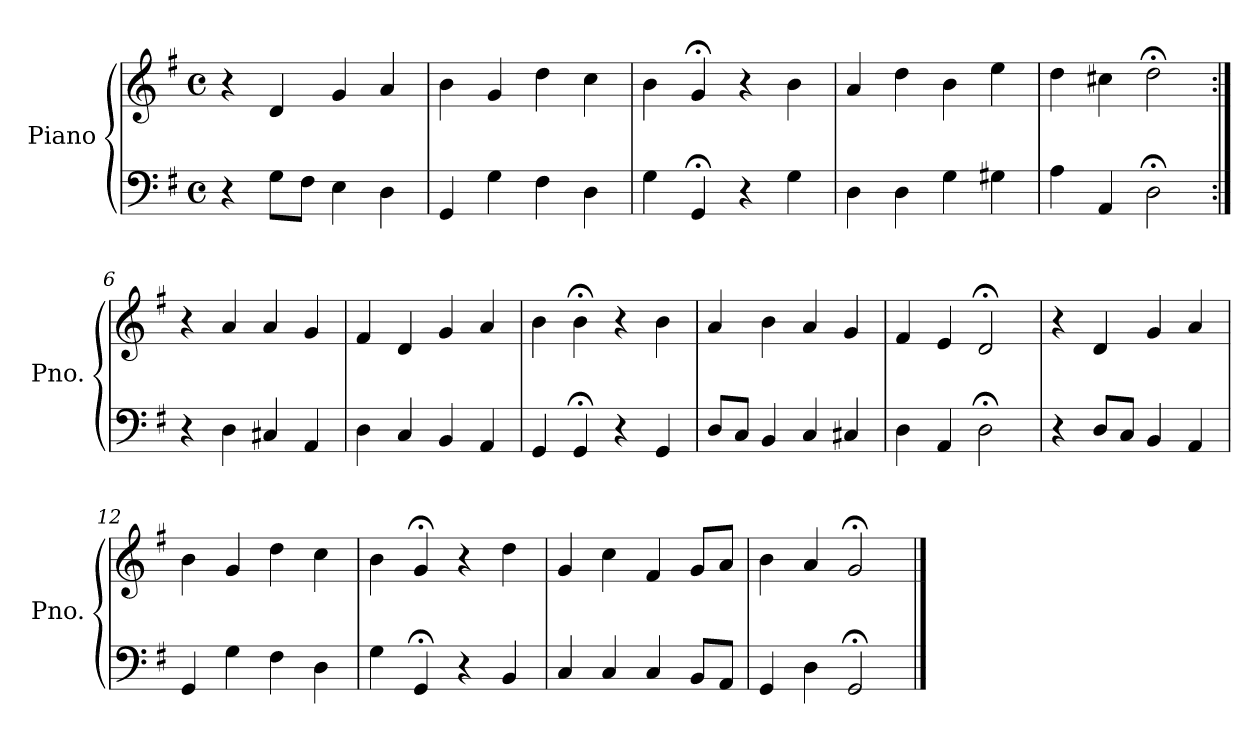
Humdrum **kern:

**kern	**kern
*part1	*part1
*staff2	*staff1
*I"Piano	*
*I'Pno.	*
*clefF4	*clefG2
*k[f#]	*k[f#]
*M4/4	*M4/4
*met(c)	*met(c)
=1	=1
4r	4r
8G\L	4d/
8F#\J	.
4E\	4g/
4D\	4a/
=2	=2
4GG/	4b\
4G\	4g/
4F#\	4dd\
4D\	4cc\
=3	=3
4G\	4b\
4GG;</	4g;</
4r	4r
4G\	4b\
=4	=4
4D\	4a/
4D\	4dd\
4G\	4b\
4G#X\	4ee\
=5	=5
4A\	4dd\
4AA/	4cc#X\
2D;<\	2dd;<\
=6:|!	=6:|!
4r	4r
4D\	4a/
4C#X/	4a/
4AA/	4g/
=7	=7
4D\	4f#/
4C/	4d/
4BB/	4g/
4AA/	4a/
!!LO:LB:g=z
=8	=8
4GG/	4b\
4GG;</	4b;<\
4r	4r
4GG/	4b\
=9	=9
8D/L	4a/
8C/J	.
4BB/	4b\
4C/	4a/
4C#X/	4g/
=10	=10
4D\	4f#/
4AA/	4e/
2D;<\	2d;</
=11	=11
4r	4r
8D/L	4d/
8C/J	.
4BB/	4g/
4AA/	4a/
=12	=12
4GG/	4b\
4G\	4g/
4F#\	4dd\
4D\	4cc\
=13	=13
4G\	4b\
4GG;</	4g;</
4r	4r
4BB/	4dd\
=14	=14
4C/	4g/
4C/	4cc\
4C/	4f#/
8BB/L	8g/L
8AA/J	8a/J
!!LO:LB:g=z
=15	=15
4GG/	4b\
4D\	4a/
2GG;</	2g;</
==	==
*-	*-
